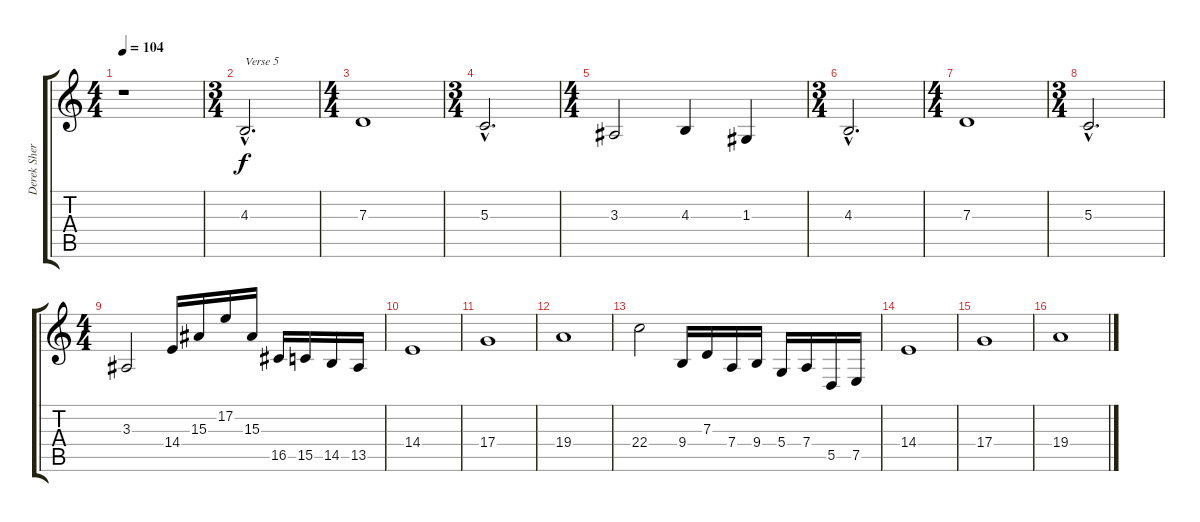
\track ("Derek Sherinian" "Derek Sher") {instrument lead5charang}
\staff {score tabs}
\tuning (E4 B3 G3 D3 A2 E2) {hide}
\ts (4 4)
\tempo 104
\clef g2
\ks c
r.1{dy mp} |
\ts (3 4)
4.3{hac}.2{d txt "Verse 5" dy f} |
\ts (4 4)
7.3.1 |
\ts (3 4)
5.3{hac}.2{d} |
\ts (4 4)
3.3.2 4.3.4 1.3.4 |
\ts (3 4)
4.3{hac}.2{d} |
\ts (4 4)
7.3.1 |
\ts (3 4)
5.3{hac}.2{d} |
\ts (4 4)
3.3.2 14.4.16 15.3.16 17.2.16 15.3.16 16.5.16 15.5.16 14.5.16 13.5.16 |
14.4.1 |
17.4.1 |
19.4.1 |
22.4.2 9.4.16 7.3.16 7.4.16 9.4.16 5.4.16 7.4.16 5.5.16 7.5.16 |
14.4.1 |
17.4.1 |
19.4.1
